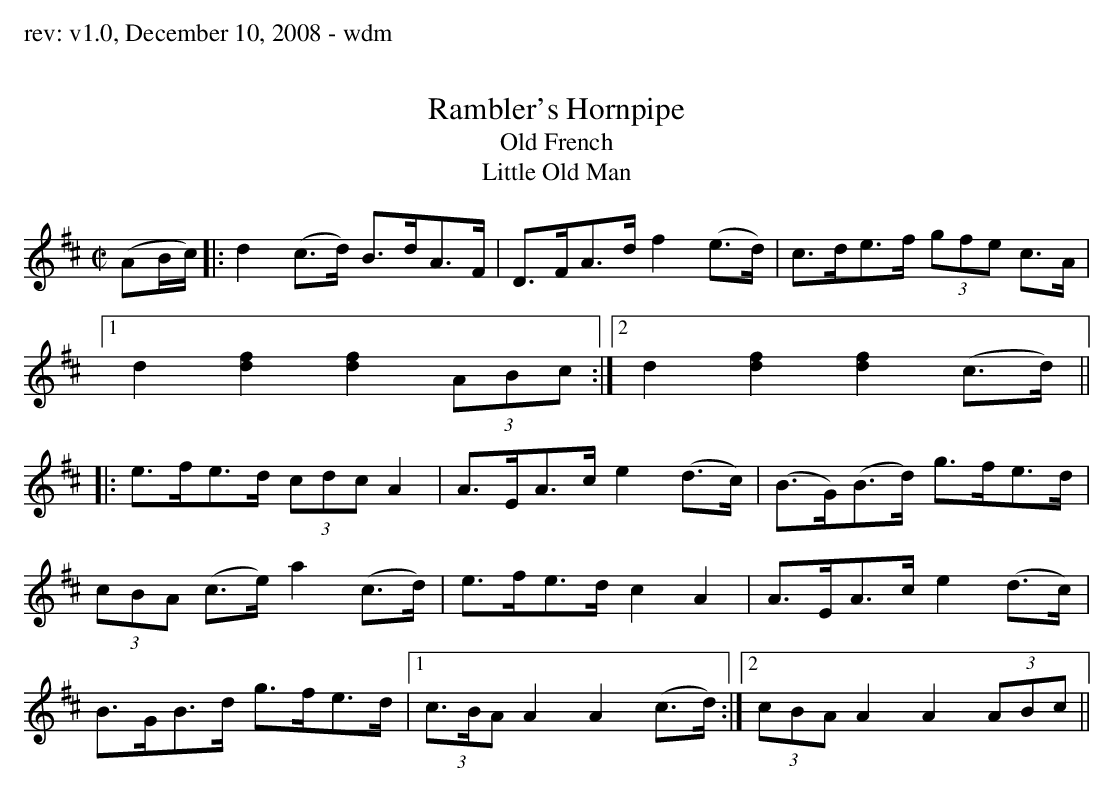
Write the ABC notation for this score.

X:1
T:Rambler's Hornpipe
T:Old French
T:Little Old Man
M:C|
L:1/8
K:D
(AB/c/)|:d2 (c>d) B>dA>F|D>FA>d f2 (e>d)|c>de>f (3gfe c>A|1
d2 [d2f2] [d2f2] (3ABc:|2 d2 [d2f2] [d2f2] (c>d)||
|:e>fe>d (3cdc A2|A>EA>c e2 (d>c)|(B>G)(B>d) g>fe>d|
(3cBA (c>e) a2 (c>d)|e>fe>d c2 A2|A>EA>c e2 (d>c)|
B>GB>d g>fe>d|1 (3c>BA A2 A2 (c>d):|2 (3cBA A2 A2 (3ABc||
